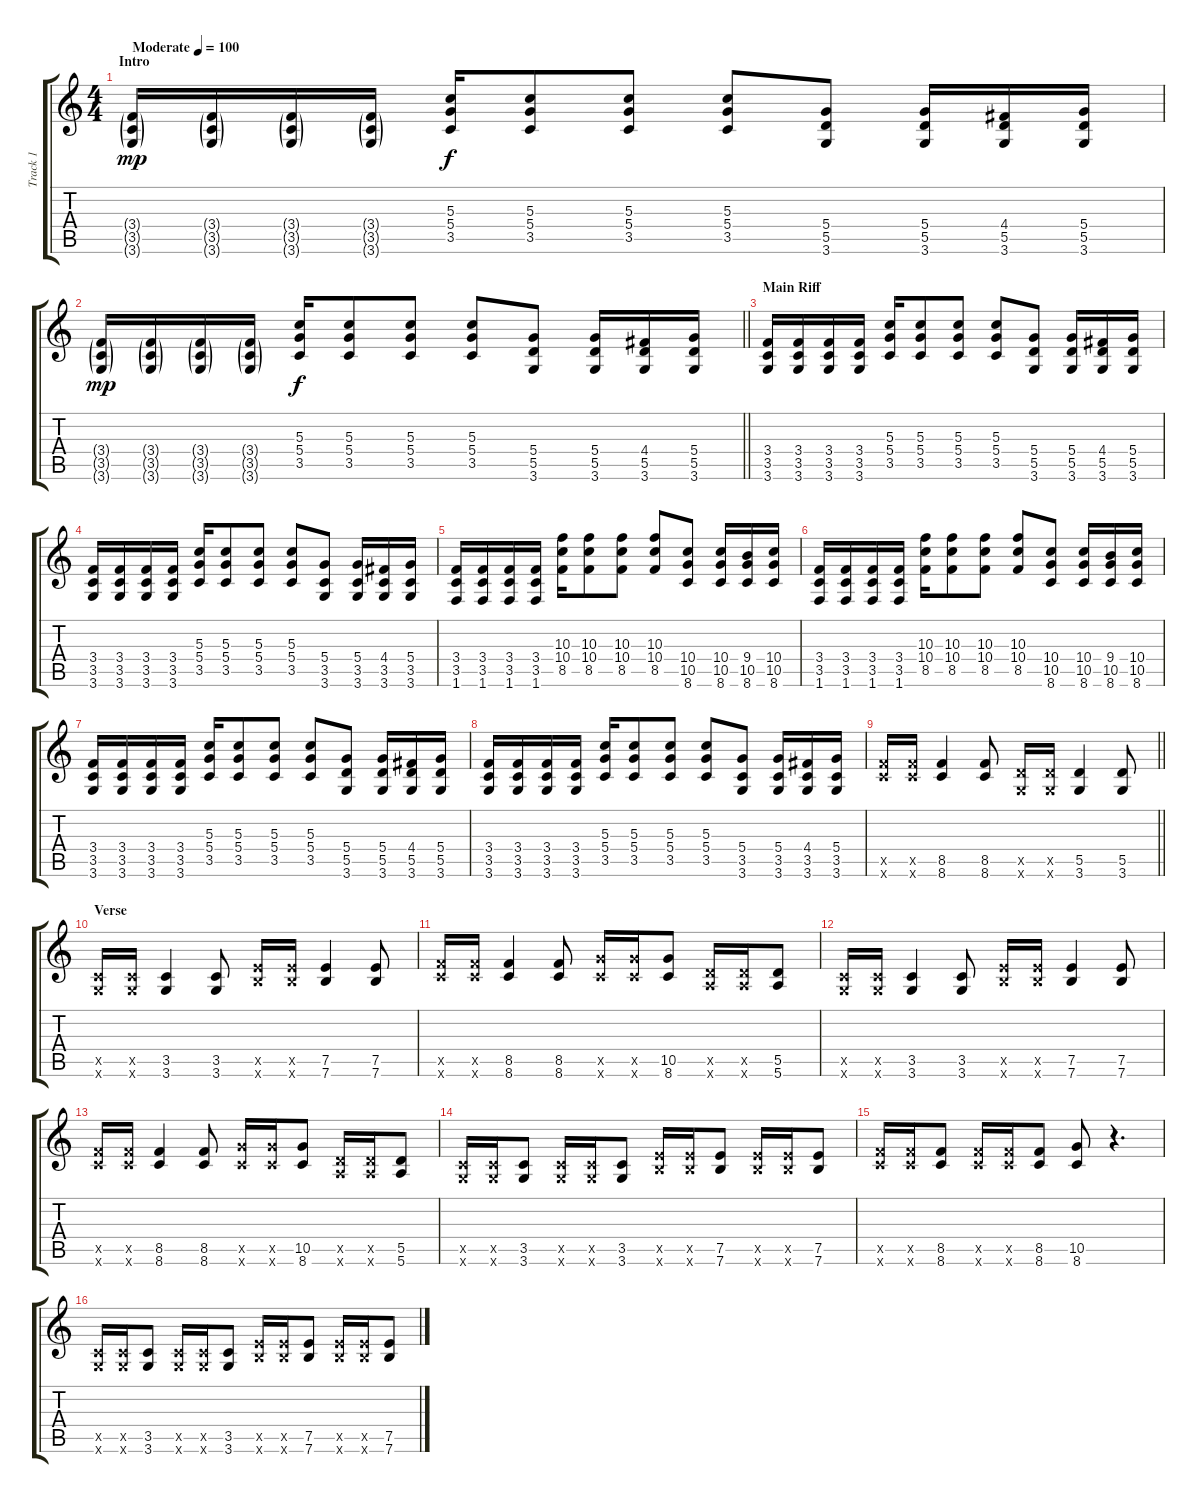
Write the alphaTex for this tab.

\track ("Track 1" "Track 1") {instrument overdrivenguitar}
\staff {score tabs}
\tuning (E4 B3 G3 D3 A2 E2) {hide}
\ts (4 4)
\section ("" "Intro")
\tempo (100 "Moderate")
\clef g2
\ks c
(3.4{g} 3.5{g} 3.6{g}).16{dy mp instrument overdrivenguitar} (3.4{g} 3.5{g} 3.6{g}).16 (3.4{g} 3.5{g} 3.6{g}).16 (3.4{g} 3.5{g} 3.6{g}).16 (5.3 5.4 3.5).16{dy f} (5.3 5.4 3.5).8 (5.3 5.4 3.5).8 (5.3 5.4 3.5).8 (5.4 5.5 3.6).8 (5.4 5.5 3.6).16 (4.4 5.5 3.6).16 (5.4 5.5 3.6).16 |
\barLineRight lightlight
(3.4{g} 3.5{g} 3.6{g}).16{dy mp} (3.4{g} 3.5{g} 3.6{g}).16 (3.4{g} 3.5{g} 3.6{g}).16 (3.4{g} 3.5{g} 3.6{g}).16 (5.3 5.4 3.5).16{dy f} (5.3 5.4 3.5).8 (5.3 5.4 3.5).8 (5.3 5.4 3.5).8 (5.4 5.5 3.6).8 (5.4 5.5 3.6).16 (4.4 5.5 3.6).16 (5.4 5.5 3.6).16 |
\section ("" "Main Riff")
(3.4 3.5 3.6).16 (3.4 3.5 3.6).16 (3.4 3.5 3.6).16 (3.4 3.5 3.6).16 (5.3 5.4 3.5).16 (5.3 5.4 3.5).8 (5.3 5.4 3.5).8 (5.3 5.4 3.5).8 (5.4 5.5 3.6).8 (5.4 5.5 3.6).16 (4.4 5.5 3.6).16 (5.4 5.5 3.6).16 |
(3.4 3.5 3.6).16 (3.4 3.5 3.6).16 (3.4 3.5 3.6).16 (3.4 3.5 3.6).16 (5.3 5.4 3.5).16 (5.3 5.4 3.5).8 (5.3 5.4 3.5).8 (5.3 5.4 3.5).8 (5.4 3.5 3.6).8 (5.4 3.5 3.6).16 (4.4 3.5 3.6).16 (5.4 3.5 3.6).16 |
(3.4 3.5 1.6).16 (3.4 3.5 1.6).16 (3.4 3.5 1.6).16 (3.4 3.5 1.6).16 (10.3 10.4 8.5).16 (10.3 10.4 8.5).8 (10.3 10.4 8.5).8 (10.3 10.4 8.5).8 (10.4 10.5 8.6).8 (10.4 10.5 8.6).16 (9.4 10.5 8.6).16 (10.4 10.5 8.6).16 |
(3.4 3.5 1.6).16 (3.4 3.5 1.6).16 (3.4 3.5 1.6).16 (3.4 3.5 1.6).16 (10.3 10.4 8.5).16 (10.3 10.4 8.5).8 (10.3 10.4 8.5).8 (10.3 10.4 8.5).8 (10.4 10.5 8.6).8 (10.4 10.5 8.6).16 (9.4 10.5 8.6).16 (10.4 10.5 8.6).16 |
(3.4 3.5 3.6).16 (3.4 3.5 3.6).16 (3.4 3.5 3.6).16 (3.4 3.5 3.6).16 (5.3 5.4 3.5).16 (5.3 5.4 3.5).8 (5.3 5.4 3.5).8 (5.3 5.4 3.5).8 (5.4 5.5 3.6).8 (5.4 5.5 3.6).16 (4.4 5.5 3.6).16 (5.4 5.5 3.6).16 |
(3.4 3.5 3.6).16 (3.4 3.5 3.6).16 (3.4 3.5 3.6).16 (3.4 3.5 3.6).16 (5.3 5.4 3.5).16 (5.3 5.4 3.5).8 (5.3 5.4 3.5).8 (5.3 5.4 3.5).8 (5.4 3.5 3.6).8 (5.4 3.5 3.6).16 (4.4 3.5 3.6).16 (5.4 3.5 3.6).16 |
\barLineRight lightlight
(8.5{x} 8.6{x}).16 (8.5{x} 8.6{x}).16 (8.5 8.6).4 (8.5 8.6).8 (5.5{x} 3.6{x}).16 (5.5{x} 3.6{x}).16 (5.5 3.6).4 (5.5 3.6).8 |
\section ("" "Verse")
(3.5{x} 3.6{x}).16 (3.5{x} 3.6{x}).16 (3.5 3.6).4 (3.5 3.6).8 (7.5{x} 7.6{x}).16 (7.5{x} 7.6{x}).16 (7.5 7.6).4 (7.5 7.6).8 |
(8.5{x} 8.6{x}).16 (8.5{x} 8.6{x}).16 (8.5 8.6).4 (8.5 8.6).8 (10.5{x} 8.6{x}).16 (10.5{x} 8.6{x}).16 (10.5 8.6).8 (5.5{x} 5.6{x}).16 (5.5{x} 5.6{x}).16 (5.5 5.6).8 |
(3.5{x} 3.6{x}).16 (3.5{x} 3.6{x}).16 (3.5 3.6).4 (3.5 3.6).8 (7.5{x} 7.6{x}).16 (7.5{x} 7.6{x}).16 (7.5 7.6).4 (7.5 7.6).8 |
(8.5{x} 8.6{x}).16 (8.5{x} 8.6{x}).16 (8.5 8.6).4 (8.5 8.6).8 (10.5{x} 8.6{x}).16 (10.5{x} 8.6{x}).16 (10.5 8.6).8 (5.5{x} 5.6{x}).16 (5.5{x} 5.6{x}).16 (5.5 5.6).8 |
(3.5{x} 3.6{x}).16 (3.5{x} 3.6{x}).16 (3.5 3.6).8 (3.5{x} 3.6{x}).16 (3.5{x} 3.6{x}).16 (3.5 3.6).8 (7.5{x} 7.6{x}).16 (7.5{x} 7.6{x}).16 (7.5 7.6).8 (7.5{x} 7.6{x}).16 (7.5{x} 7.6{x}).16 (7.5 7.6).8 |
(8.5{x} 8.6{x}).16 (8.5{x} 8.6{x}).16 (8.5 8.6).8 (8.5{x} 8.6{x}).16 (8.5{x} 8.6{x}).16 (8.5 8.6).8 (10.5 8.6).8 r.4{d} |
(3.5{x} 3.6{x}).16 (3.5{x} 3.6{x}).16 (3.5 3.6).8 (3.5{x} 3.6{x}).16 (3.5{x} 3.6{x}).16 (3.5 3.6).8 (7.5{x} 7.6{x}).16 (7.5{x} 7.6{x}).16 (7.5 7.6).8 (7.5{x} 7.6{x}).16 (7.5{x} 7.6{x}).16 (7.5 7.6).8
